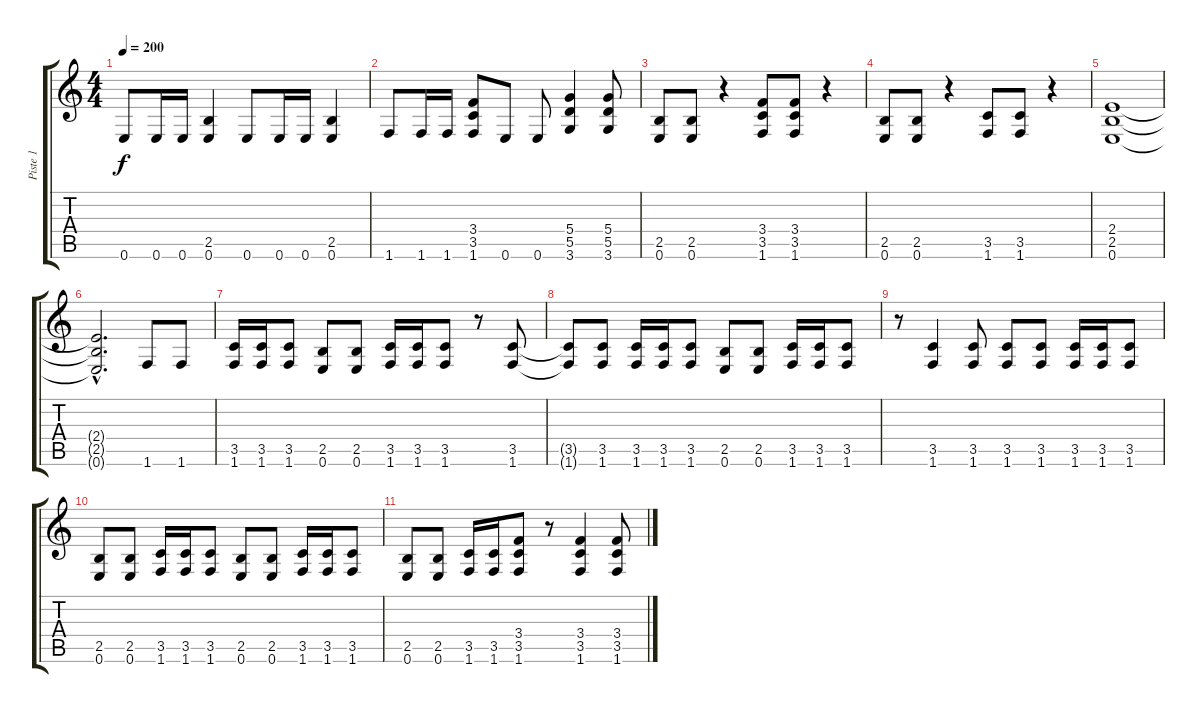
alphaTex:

\track ("Piste 1" "Piste 1") {instrument distortionguitar}
\staff {score tabs}
\tuning (E4 B3 G3 D3 A2 E2) {hide}
\ts (4 4)
\tempo 200
\clef g2
\ks c
0.6.8{dy f} 0.6.16 0.6.16 (2.5 0.6).4 0.6.8 0.6.16 0.6.16 (2.5 0.6).4 |
1.6.8 1.6.16 1.6.16 (3.4 3.5 1.6).8 0.6.8 0.6.8 (5.4 5.5 3.6).4 (5.4 5.5 3.6).8 |
(2.5 0.6).8 (2.5 0.6).8 r.4 (3.4 3.5 1.6).8 (3.4 3.5 1.6).8 r.4 |
(2.5 0.6).8 (2.5 0.6).8 r.4 (3.5 1.6).8 (3.5 1.6).8 r.4 |
(2.4 2.5 0.6).1 |
(2.4{hac t} 2.5{hac t} 0.6{hac t}).2{d} 1.6.8 1.6.8 |
(3.5 1.6).16 (3.5 1.6).16 (3.5 1.6).8 (2.5 0.6).8 (2.5 0.6).8 (3.5 1.6).16 (3.5 1.6).16 (3.5 1.6).8 r.8 (3.5 1.6).8 |
(3.5{t} 1.6{t}).8 (3.5 1.6).8 (3.5 1.6).16 (3.5 1.6).16 (3.5 1.6).8 (2.5 0.6).8 (2.5 0.6).8 (3.5 1.6).16 (3.5 1.6).16 (3.5 1.6).8 |
r.8 (3.5 1.6).4 (3.5 1.6).8 (3.5 1.6).8 (3.5 1.6).8 (3.5 1.6).16 (3.5 1.6).16 (3.5 1.6).8 |
(2.5 0.6).8 (2.5 0.6).8 (3.5 1.6).16 (3.5 1.6).16 (3.5 1.6).8 (2.5 0.6).8 (2.5 0.6).8 (3.5 1.6).16 (3.5 1.6).16 (3.5 1.6).8 |
(2.5 0.6).8 (2.5 0.6).8 (3.5 1.6).16 (3.5 1.6).16 (3.4 3.5 1.6).8 r.8 (3.4 3.5 1.6).4 (3.4 3.5 1.6).8
